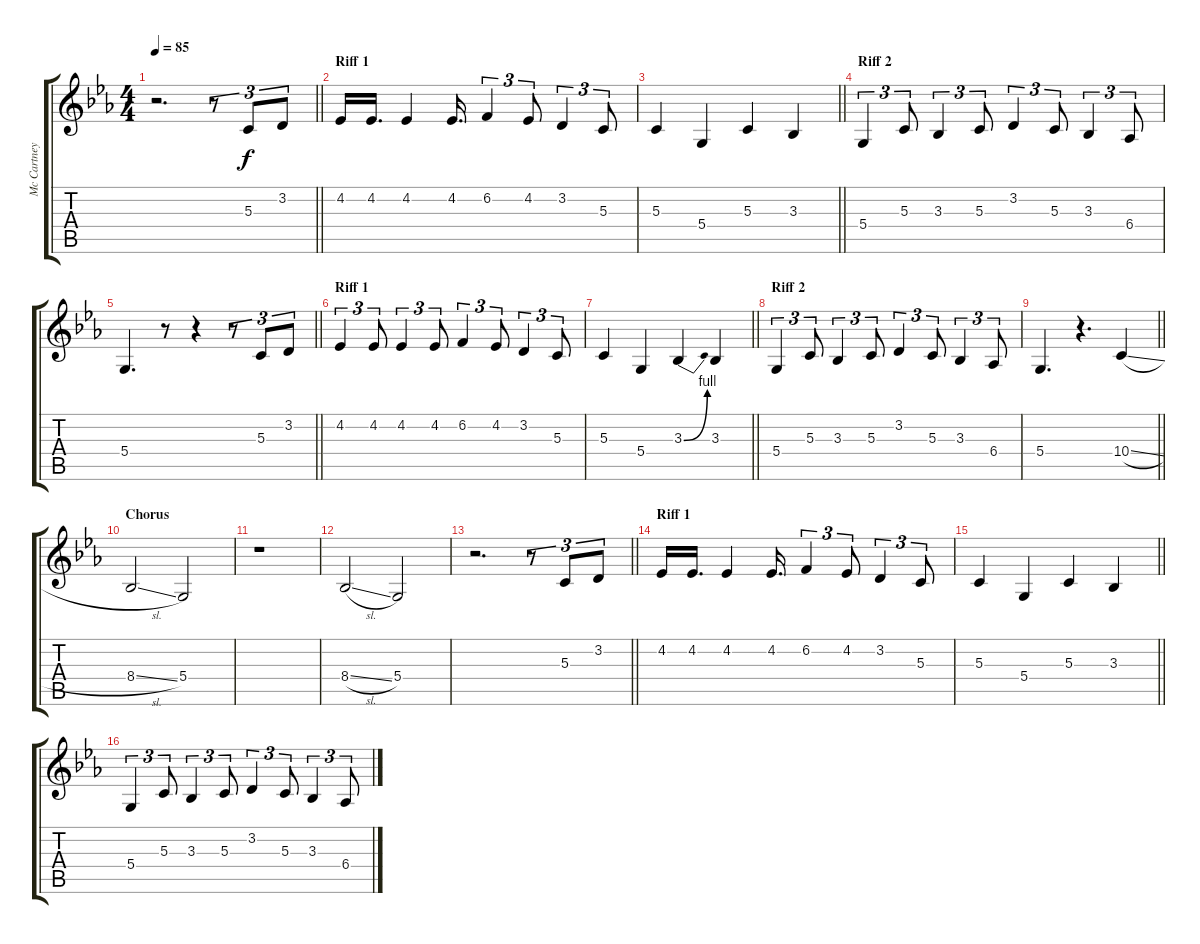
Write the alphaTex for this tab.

\track ("Mc Cartney" "Mc Cartney") {instrument tenorsax}
\staff {score tabs}
\tuning (E4 B3 G3 D3 A2 E2) {hide}
\ts (4 4)
\tempo 85
\clef g2
\barLineRight lightlight
\ks cminor
r.2{d dy f instrument tenorsax} r.8{tu (3 2)} 5.3.8{tu (3 2)} 3.2.8{tu (3 2)} |
\section ("" "Riff 1")
4.2.16 4.2.16{d} 4.2.4 4.2.16{d} 6.2.4{tu (3 2)} 4.2.8{tu (3 2)} 3.2.4{tu (3 2)} 5.3.8{tu (3 2)} |
\barLineRight lightlight
5.3.4 5.4.4 5.3.4 3.3.4 |
\section ("" "Riff 2")
5.4.4{tu (3 2)} 5.3.8{tu (3 2)} 3.3.4{tu (3 2)} 5.3.8{tu (3 2)} 3.2.4{tu (3 2)} 5.3.8{tu (3 2)} 3.3.4{tu (3 2)} 6.4.8{tu (3 2)} |
\barLineRight lightlight
5.4.4{d} r.8 r.4 r.8{tu (3 2)} 5.3.8{tu (3 2)} 3.2.8{tu (3 2)} |
\section ("" "Riff 1")
4.2.4{tu (3 2)} 4.2.8{tu (3 2)} 4.2.4{tu (3 2)} 4.2.8{tu (3 2)} 6.2.4{tu (3 2)} 4.2.8{tu (3 2)} 3.2.4{tu (3 2)} 5.3.8{tu (3 2)} |
\barLineRight lightlight
5.3.4 5.4.4 3.3{be (bend 0 0 60 4)}.4 3.3.4 |
\section ("" "Riff 2")
5.4.4{tu (3 2)} 5.3.8{tu (3 2)} 3.3.4{tu (3 2)} 5.3.8{tu (3 2)} 3.2.4{tu (3 2)} 5.3.8{tu (3 2)} 3.3.4{tu (3 2)} 6.4.8{tu (3 2)} |
\barLineRight lightlight
5.4.4{d} r.4{d} 10.4{sl}.4 |
\section ("" "Chorus")
8.4{sl}.2 5.4.2 |
r.1 |
8.4{sl}.2 5.4.2 |
\barLineRight lightlight
r.2{d} r.8{tu (3 2)} 5.3.8{tu (3 2)} 3.2.8{tu (3 2)} |
\section ("" "Riff 1")
4.2.16 4.2.16{d} 4.2.4 4.2.16{d} 6.2.4{tu (3 2)} 4.2.8{tu (3 2)} 3.2.4{tu (3 2)} 5.3.8{tu (3 2)} |
\barLineRight lightlight
5.3.4 5.4.4 5.3.4 3.3.4 |
5.4.4{tu (3 2)} 5.3.8{tu (3 2)} 3.3.4{tu (3 2)} 5.3.8{tu (3 2)} 3.2.4{tu (3 2)} 5.3.8{tu (3 2)} 3.3.4{tu (3 2)} 6.4.8{tu (3 2)}
